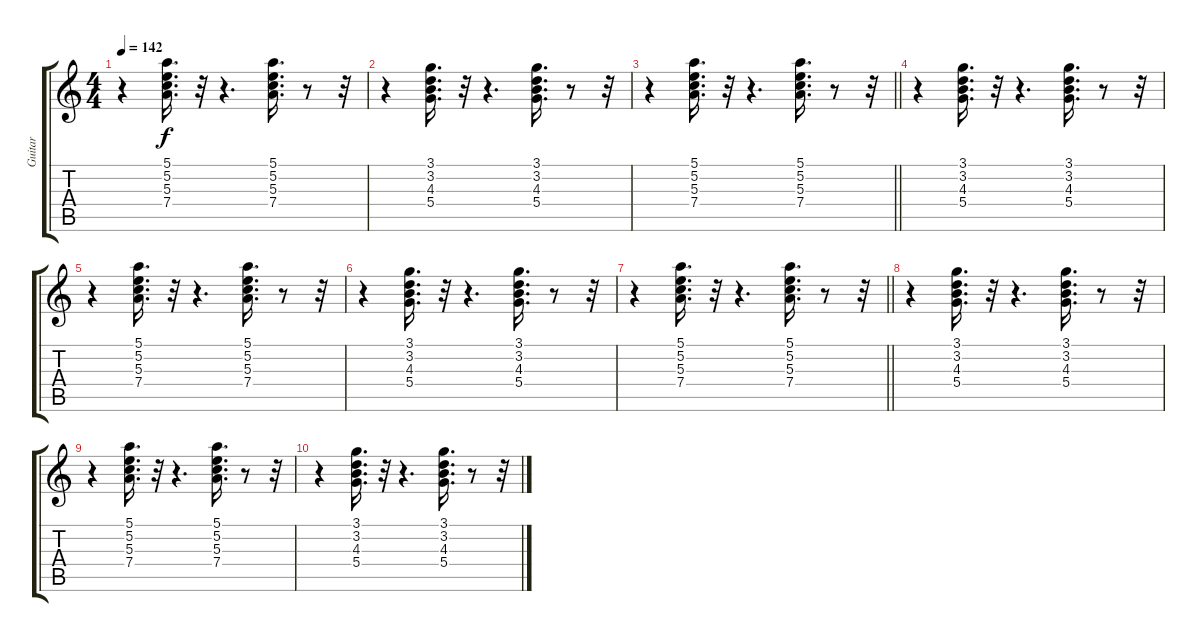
\track ("Guitar" "Guitar") {instrument acousticguitarsteel}
\staff {score tabs}
\tuning (E4 B3 G3 D3 A2 E2) {hide}
\ts (4 4)
\tempo 142
\clef g2
\ks c
r.4{dy f} (5.1 5.2 5.3 7.4).16{d} r.32 r.4{d} (5.1 5.2 5.3 7.4).16{d} r.8 r.32 |
r.4 (3.1 3.2 4.3 5.4).16{d} r.32 r.4{d} (3.1 3.2 4.3 5.4).16{d} r.8 r.32 |
\barLineRight lightlight
r.4 (5.1 5.2 5.3 7.4).16{d} r.32 r.4{d} (5.1 5.2 5.3 7.4).16{d} r.8 r.32 |
r.4 (3.1 3.2 4.3 5.4).16{d} r.32 r.4{d} (3.1 3.2 4.3 5.4).16{d} r.8 r.32 |
r.4 (5.1 5.2 5.3 7.4).16{d} r.32 r.4{d} (5.1 5.2 5.3 7.4).16{d} r.8 r.32 |
r.4 (3.1 3.2 4.3 5.4).16{d} r.32 r.4{d} (3.1 3.2 4.3 5.4).16{d} r.8 r.32 |
\barLineRight lightlight
r.4 (5.1 5.2 5.3 7.4).16{d} r.32 r.4{d} (5.1 5.2 5.3 7.4).16{d} r.8 r.32 |
r.4 (3.1 3.2 4.3 5.4).16{d} r.32 r.4{d} (3.1 3.2 4.3 5.4).16{d} r.8 r.32 |
r.4 (5.1 5.2 5.3 7.4).16{d} r.32 r.4{d} (5.1 5.2 5.3 7.4).16{d} r.8 r.32 |
r.4 (3.1 3.2 4.3 5.4).16{d} r.32 r.4{d} (3.1 3.2 4.3 5.4).16{d} r.8 r.32
